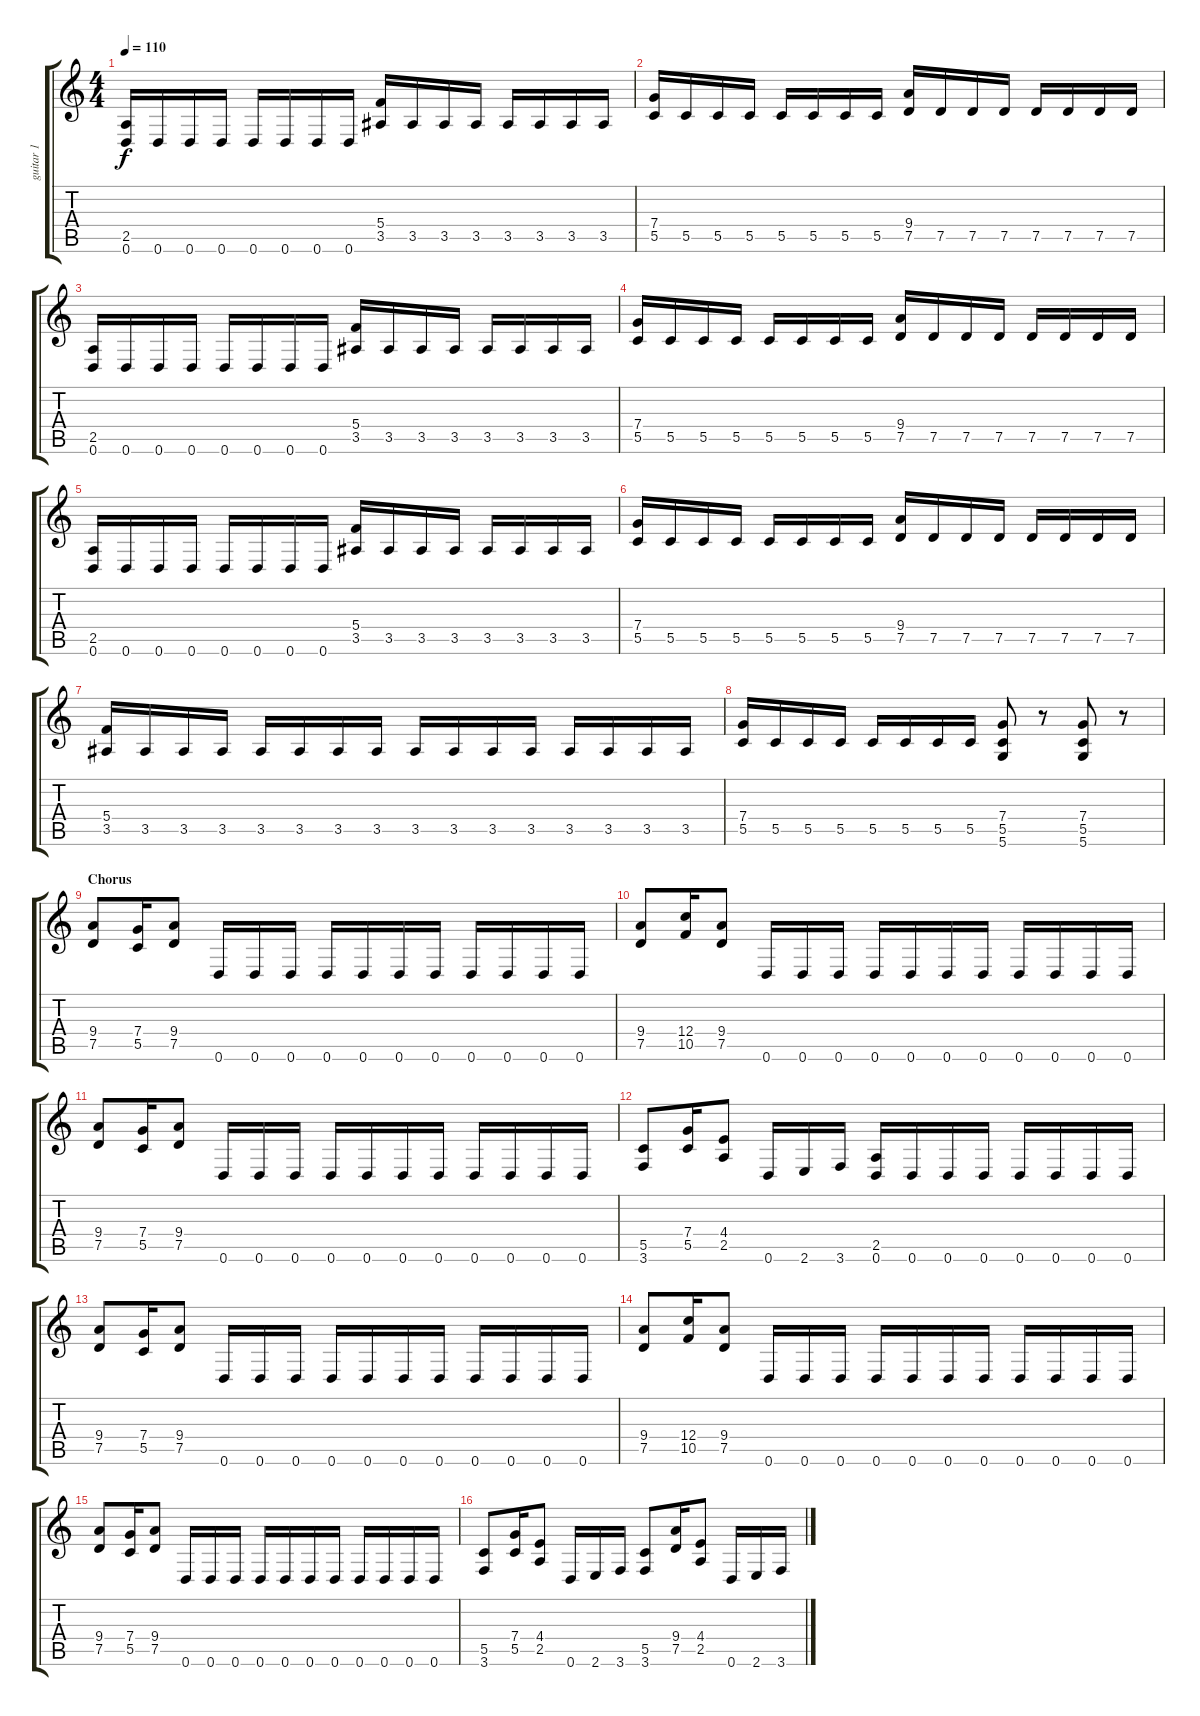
\track ("guitar 1" "guitar 1") {instrument distortionguitar}
\staff {score tabs}
\tuning (D4 A3 F3 C3 G2 D2) {hide}
\ts (4 4)
\tempo 110
\clef g2
\ks c
(2.5 0.6).16{dy f} 0.6.16 0.6.16 0.6.16 0.6.16 0.6.16 0.6.16 0.6.16 (5.4 3.5).16 3.5.16 3.5.16 3.5.16 3.5.16 3.5.16 3.5.16 3.5.16 |
(7.4 5.5).16 5.5.16 5.5.16 5.5.16 5.5.16 5.5.16 5.5.16 5.5.16 (9.4 7.5).16 7.5.16 7.5.16 7.5.16 7.5.16 7.5.16 7.5.16 7.5.16 |
(2.5 0.6).16 0.6.16 0.6.16 0.6.16 0.6.16 0.6.16 0.6.16 0.6.16 (5.4 3.5).16 3.5.16 3.5.16 3.5.16 3.5.16 3.5.16 3.5.16 3.5.16 |
(7.4 5.5).16 5.5.16 5.5.16 5.5.16 5.5.16 5.5.16 5.5.16 5.5.16 (9.4 7.5).16 7.5.16 7.5.16 7.5.16 7.5.16 7.5.16 7.5.16 7.5.16 |
(2.5 0.6).16 0.6.16 0.6.16 0.6.16 0.6.16 0.6.16 0.6.16 0.6.16 (5.4 3.5).16 3.5.16 3.5.16 3.5.16 3.5.16 3.5.16 3.5.16 3.5.16 |
(7.4 5.5).16 5.5.16 5.5.16 5.5.16 5.5.16 5.5.16 5.5.16 5.5.16 (9.4 7.5).16 7.5.16 7.5.16 7.5.16 7.5.16 7.5.16 7.5.16 7.5.16 |
(5.4 3.5).16 3.5.16 3.5.16 3.5.16 3.5.16 3.5.16 3.5.16 3.5.16 3.5.16 3.5.16 3.5.16 3.5.16 3.5.16 3.5.16 3.5.16 3.5.16 |
(7.4 5.5).16 5.5.16 5.5.16 5.5.16 5.5.16 5.5.16 5.5.16 5.5.16 (7.4 5.5 5.6).8 r.8 (7.4 5.5 5.6).8 r.8 |
\section ("" "Chorus")
(9.4 7.5).8 (7.4 5.5).16 (9.4 7.5).8 0.6.16 0.6.16 0.6.16 0.6.16 0.6.16 0.6.16 0.6.16 0.6.16 0.6.16 0.6.16 0.6.16 |
(9.4 7.5).8 (12.4 10.5).16 (9.4 7.5).8 0.6.16 0.6.16 0.6.16 0.6.16 0.6.16 0.6.16 0.6.16 0.6.16 0.6.16 0.6.16 0.6.16 |
(9.4 7.5).8 (7.4 5.5).16 (9.4 7.5).8 0.6.16 0.6.16 0.6.16 0.6.16 0.6.16 0.6.16 0.6.16 0.6.16 0.6.16 0.6.16 0.6.16 |
(5.5 3.6).8 (7.4 5.5).16 (4.4 2.5).8 0.6.16 2.6.16 3.6.16 (2.5 0.6).16 0.6.16 0.6.16 0.6.16 0.6.16 0.6.16 0.6.16 0.6.16 |
(9.4 7.5).8 (7.4 5.5).16 (9.4 7.5).8 0.6.16 0.6.16 0.6.16 0.6.16 0.6.16 0.6.16 0.6.16 0.6.16 0.6.16 0.6.16 0.6.16 |
(9.4 7.5).8 (12.4 10.5).16 (9.4 7.5).8 0.6.16 0.6.16 0.6.16 0.6.16 0.6.16 0.6.16 0.6.16 0.6.16 0.6.16 0.6.16 0.6.16 |
(9.4 7.5).8 (7.4 5.5).16 (9.4 7.5).8 0.6.16 0.6.16 0.6.16 0.6.16 0.6.16 0.6.16 0.6.16 0.6.16 0.6.16 0.6.16 0.6.16 |
(5.5 3.6).8 (7.4 5.5).16 (4.4 2.5).8 0.6.16 2.6.16 3.6.16 (5.5 3.6).8 (9.4 7.5).16 (4.4 2.5).8 0.6.16 2.6.16 3.6.16
